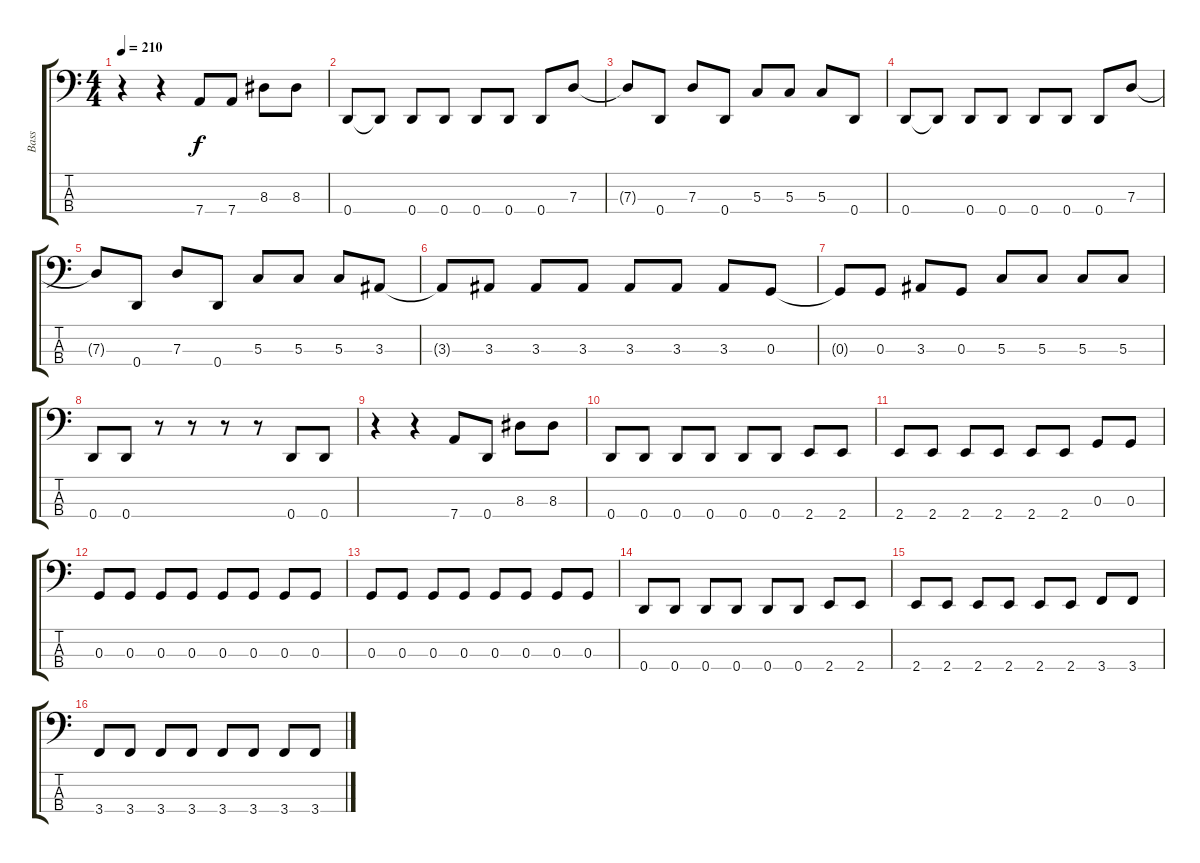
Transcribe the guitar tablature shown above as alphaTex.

\track ("Bass" "Bass") {instrument electricbasspick}
\staff {score tabs}
\tuning (F2 C2 G1 D1) {hide}
\ts (4 4)
\tempo 210
\clef f4
\ks c
r.4{dy f} r.4 7.4.8 7.4.8 8.3.8 8.3.8 |
0.4.8 0.4{t}.8 0.4.8 0.4.8 0.4.8 0.4.8 0.4.8 7.3.8 |
7.3{t}.8 0.4.8 7.3.8 0.4.8 5.3.8 5.3.8 5.3.8 0.4.8 |
0.4.8 0.4{t}.8 0.4.8 0.4.8 0.4.8 0.4.8 0.4.8 7.3.8 |
7.3{t}.8 0.4.8 7.3.8 0.4.8 5.3.8 5.3.8 5.3.8 3.3.8 |
3.3{t}.8 3.3.8 3.3.8 3.3.8 3.3.8 3.3.8 3.3.8 0.3.8 |
0.3{t}.8 0.3.8 3.3.8 0.3.8 5.3.8 5.3.8 5.3.8 5.3.8 |
0.4.8 0.4.8 r.8 r.8 r.8 r.8 0.4.8 0.4.8 |
r.4 r.4 7.4.8 0.4.8 8.3.8 8.3.8 |
0.4.8 0.4.8 0.4.8 0.4.8 0.4.8 0.4.8 2.4.8 2.4.8 |
2.4.8 2.4.8 2.4.8 2.4.8 2.4.8 2.4.8 0.3.8 0.3.8 |
0.3.8 0.3.8 0.3.8 0.3.8 0.3.8 0.3.8 0.3.8 0.3.8 |
0.3.8 0.3.8 0.3.8 0.3.8 0.3.8 0.3.8 0.3.8 0.3.8 |
0.4.8 0.4.8 0.4.8 0.4.8 0.4.8 0.4.8 2.4.8 2.4.8 |
2.4.8 2.4.8 2.4.8 2.4.8 2.4.8 2.4.8 3.4.8 3.4.8 |
3.4.8 3.4.8 3.4.8 3.4.8 3.4.8 3.4.8 3.4.8 3.4.8
